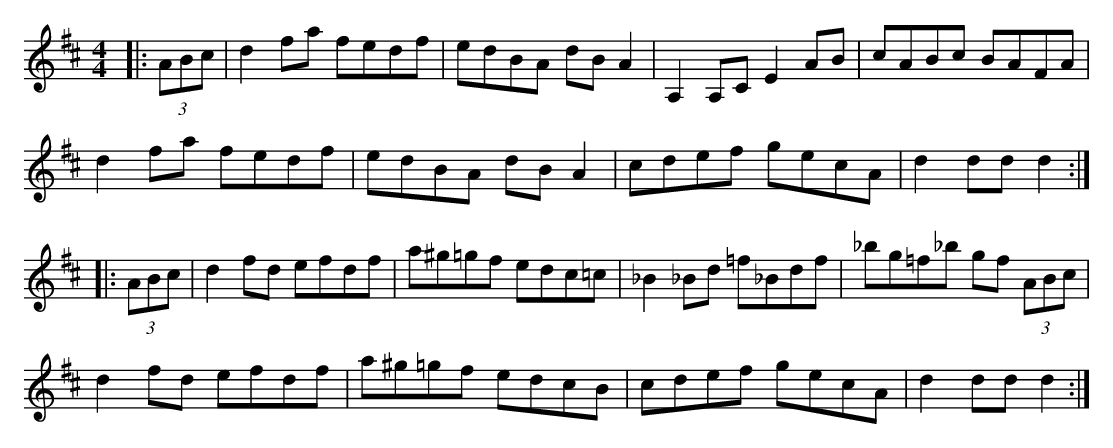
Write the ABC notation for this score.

X:1
M:4/4
K:D
|:(3ABc|d2 fa fedf|edBA dB A2| A,2 A,C E2AB|cABc BAFA|
d2 fa fedf|edBA dB A2|cdef gecA|d2dd d2:|
|:(3ABc|d2fd efdf|a^g=gf edc=c|_B2 _Bd =f_Bdf|_bg=f_b gf (3ABc|
d2fd efdf|a^g=gf edcB| cdef gecA|d2dd d2:|
